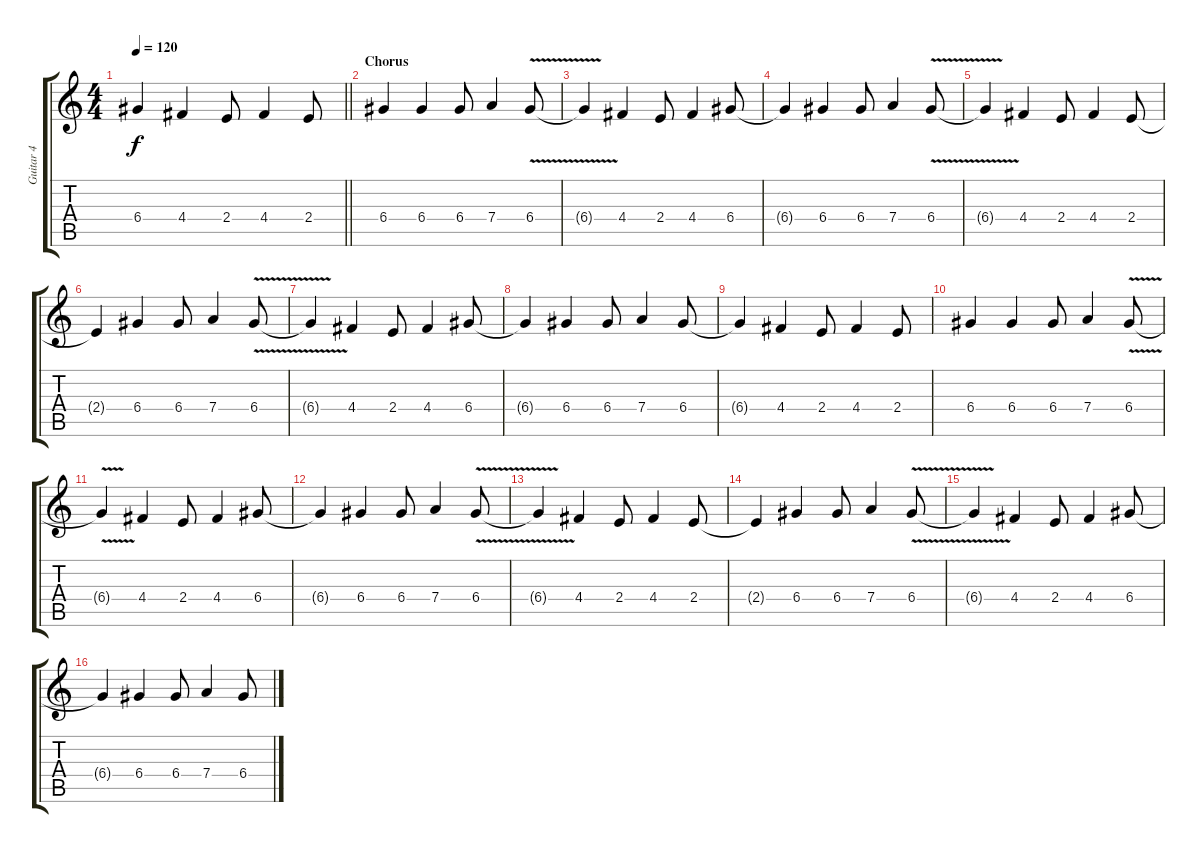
\track ("Guitar 4" "Guitar 4") {instrument distortionguitar}
\staff {score tabs}
\tuning (E4 B3 G3 D3 A2 E2) {hide}
\ts (4 4)
\tempo 120
\clef g2
\barLineRight lightlight
\ks c
6.4{t}.4{dy f} 4.4.4 2.4.8 4.4.4 2.4.8 |
\section ("" "Chorus")
6.4.4{volume 6} 6.4.4 6.4.8 7.4.4 6.4{v}.8 |
6.4{t}.4 4.4.4 2.4.8 4.4.4 6.4.8 |
6.4{t}.4 6.4.4 6.4.8 7.4.4 6.4{v}.8 |
6.4{t}.4 4.4.4 2.4.8 4.4.4 2.4.8 |
2.4{t}.4 6.4.4 6.4.8 7.4.4 6.4{v}.8 |
6.4{t}.4 4.4.4 2.4.8 4.4.4 6.4.8 |
6.4{t}.4 6.4.4 6.4.8 7.4.4 6.4.8 |
6.4{t}.4 4.4.4 2.4.8 4.4.4 2.4.8 |
6.4.4 6.4.4 6.4.8 7.4.4 6.4{v}.8 |
6.4{t}.4 4.4.4 2.4.8 4.4.4 6.4.8 |
6.4{t}.4 6.4.4 6.4.8 7.4.4 6.4{v}.8 |
6.4{t}.4 4.4.4 2.4.8 4.4.4 2.4.8 |
2.4{t}.4 6.4.4 6.4.8 7.4.4 6.4{v}.8 |
6.4{t}.4 4.4.4 2.4.8 4.4.4 6.4.8 |
6.4{t}.4 6.4.4 6.4.8 7.4.4 6.4.8
